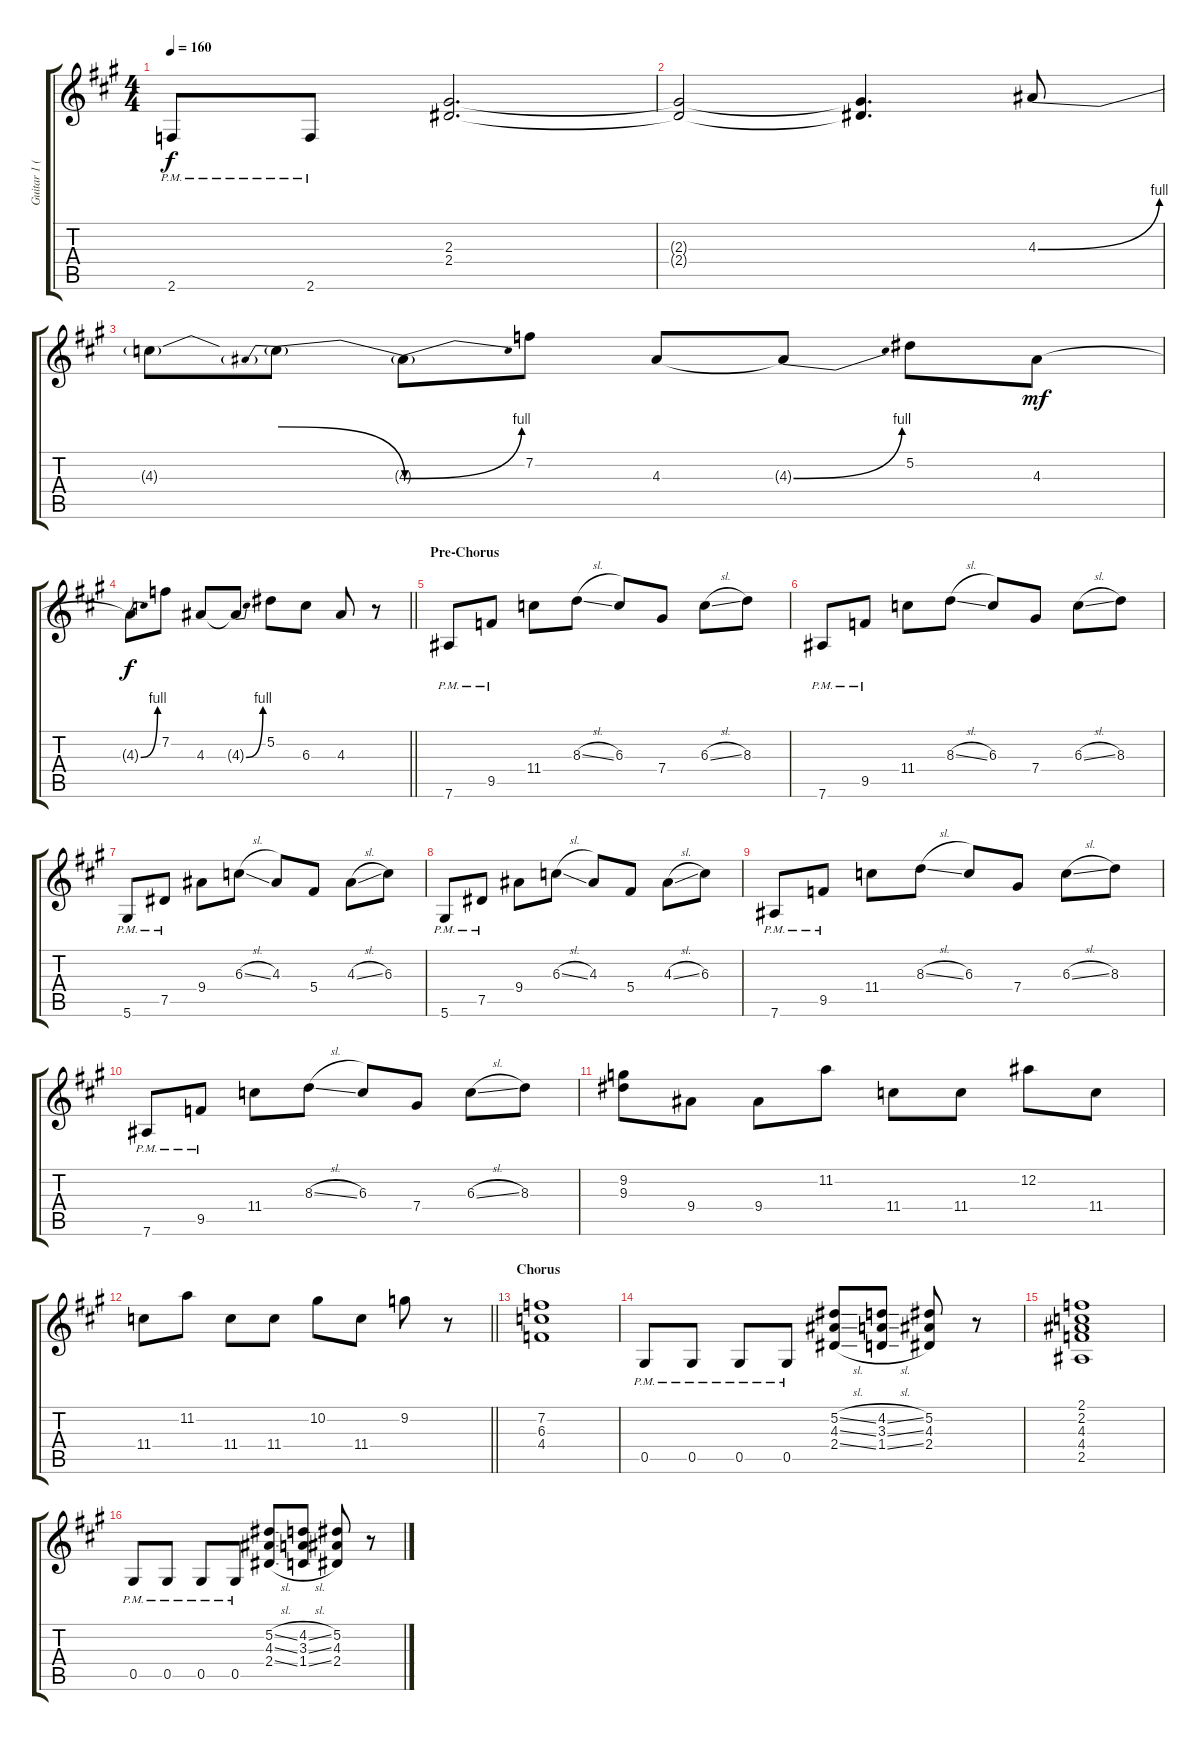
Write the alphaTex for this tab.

\track ("Guitar 1 (Rhythm)" "Guitar 1 (") {instrument overdrivenguitar}
\staff {score tabs}
\tuning (Eb4 Bb3 Gb3 Db3 Ab2 Eb2) {hide}
\ts (4 4)
\tempo 160
\clef g2
\ks a
2.6{pm}.8{dy f} 2.6{pm}.8 (2.3 2.4).2{d} |
(2.3{t} 2.4{t}).2 (2.3{t} 2.4{t}).4{d} 4.3{be (bend 0 0 60 4)}.8 |
4.3{t}.8 4.3{be (prebendrelease 0 4 60 0) t}.8 4.3{be (bend 0 0 60 4) t}.8 7.2.8 4.3.8 4.3{be (bend 0 0 60 4) t}.8 5.2.8 4.3.8{dy mf} |
\barLineRight lightlight
4.3{be (bend 0 0 60 4) t}.8{dy f} 7.2.8 4.3.8 4.3{be (bend 0 0 60 4) t}.8 5.2.8 6.3.8 4.3.8 r.8 |
\section ("" "Pre-Chorus")
7.6{pm}.8 9.5{pm}.8 11.4.8 8.3{sl}.8 6.3.8 7.4.8 6.3{sl}.8 8.3.8 |
7.6{pm}.8 9.5{pm}.8 11.4.8 8.3{sl}.8 6.3.8 7.4.8 6.3{sl}.8 8.3.8 |
5.6{pm}.8 7.5{pm}.8 9.4.8 6.3{sl}.8 4.3.8 5.4.8 4.3{sl}.8 6.3.8 |
5.6{pm}.8 7.5{pm}.8 9.4.8 6.3{sl}.8 4.3.8 5.4.8 4.3{sl}.8 6.3.8 |
7.6{pm}.8 9.5{pm}.8 11.4.8 8.3{sl}.8 6.3.8 7.4.8 6.3{sl}.8 8.3.8 |
7.6{pm}.8 9.5{pm}.8 11.4.8 8.3{sl}.8 6.3.8 7.4.8 6.3{sl}.8 8.3.8 |
(9.2 9.3).8 9.4.8 9.4.8 11.2.8 11.4.8 11.4.8 12.2.8 11.4.8 |
\barLineRight lightlight
11.4.8 11.2.8 11.4.8 11.4.8 10.2.8 11.4.8 9.2.8 r.8 |
\section ("" "Chorus")
(7.2 6.3 4.4).1 |
0.5{pm}.8 0.5{pm}.8 0.5{pm}.8 0.5{pm}.8 (5.2{sl} 4.3{sl} 2.4{sl}).8 (4.2{sl} 3.3{sl} 1.4{sl}).8 (5.2 4.3 2.4).8 r.8 |
(2.1 2.2 4.3 4.4 2.5).1 |
0.5{pm}.8 0.5{pm}.8 0.5{pm}.8 0.5{pm}.8 (5.2{sl} 4.3{sl} 2.4{sl}).8 (4.2{sl} 3.3{sl} 1.4{sl}).8 (5.2 4.3 2.4).8 r.8
